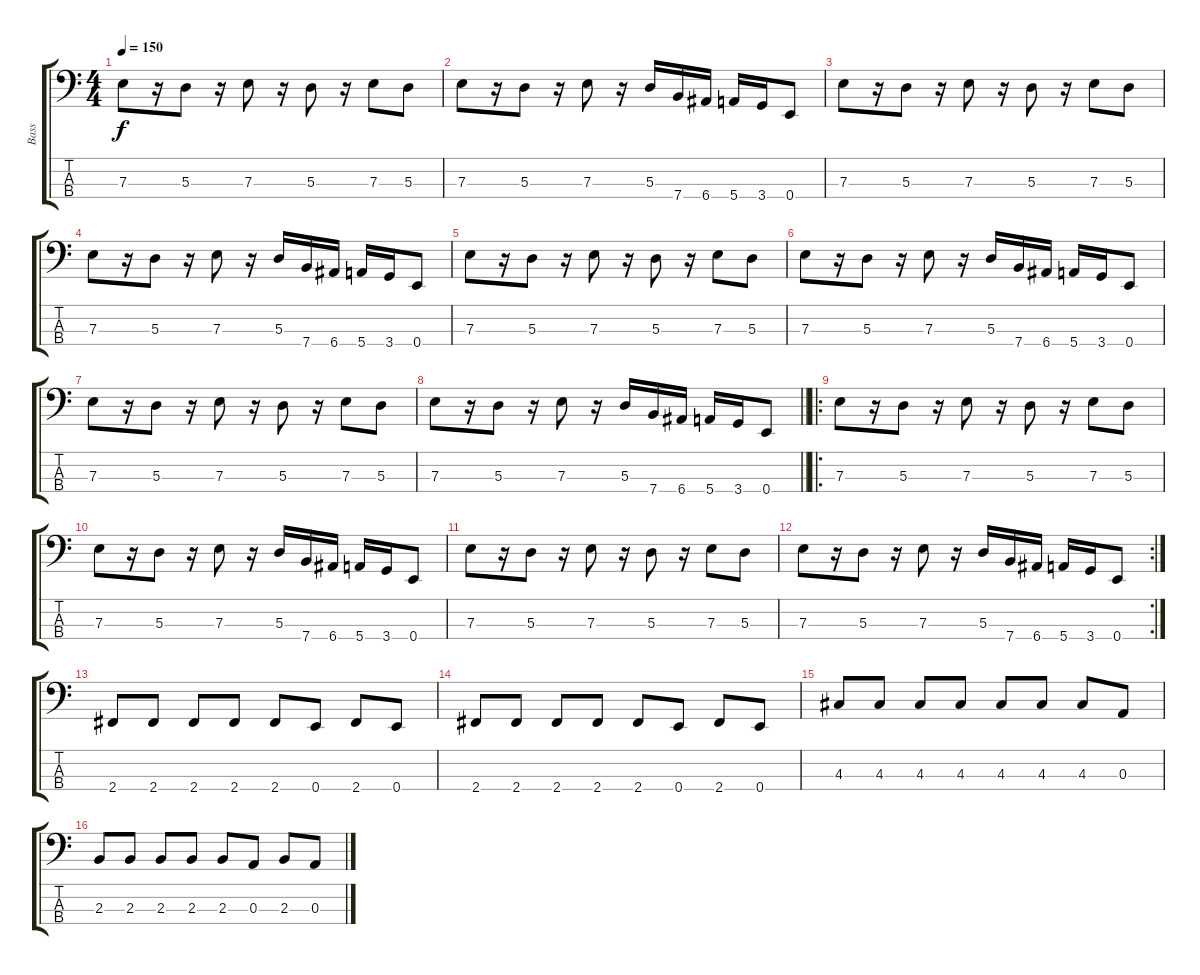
\track ("Bass" "Bass") {instrument electricbasspick}
\staff {score tabs}
\tuning (G2 D2 A1 E1) {hide}
\ts (4 4)
\tempo 150
\clef f4
\ks c
7.3.8{dy f} r.16 5.3.8 r.16 7.3.8 r.16 5.3.8 r.16 7.3.8 5.3.8 |
7.3.8 r.16 5.3.8 r.16 7.3.8 r.16 5.3.16 7.4.16 6.4.16 5.4.16 3.4.16 0.4.8 |
7.3.8 r.16 5.3.8 r.16 7.3.8 r.16 5.3.8 r.16 7.3.8 5.3.8 |
7.3.8 r.16 5.3.8 r.16 7.3.8 r.16 5.3.16 7.4.16 6.4.16 5.4.16 3.4.16 0.4.8 |
7.3.8 r.16 5.3.8 r.16 7.3.8 r.16 5.3.8 r.16 7.3.8 5.3.8 |
7.3.8 r.16 5.3.8 r.16 7.3.8 r.16 5.3.16 7.4.16 6.4.16 5.4.16 3.4.16 0.4.8 |
7.3.8 r.16 5.3.8 r.16 7.3.8 r.16 5.3.8 r.16 7.3.8 5.3.8 |
\barLineRight lightlight
7.3.8 r.16 5.3.8 r.16 7.3.8 r.16 5.3.16 7.4.16 6.4.16 5.4.16 3.4.16 0.4.8 |
\ro
7.3.8 r.16 5.3.8 r.16 7.3.8 r.16 5.3.8 r.16 7.3.8 5.3.8 |
7.3.8 r.16 5.3.8 r.16 7.3.8 r.16 5.3.16 7.4.16 6.4.16 5.4.16 3.4.16 0.4.8 |
7.3.8 r.16 5.3.8 r.16 7.3.8 r.16 5.3.8 r.16 7.3.8 5.3.8 |
\rc 2
7.3.8 r.16 5.3.8 r.16 7.3.8 r.16 5.3.16 7.4.16 6.4.16 5.4.16 3.4.16 0.4.8 |
2.4.8 2.4.8 2.4.8 2.4.8 2.4.8 0.4.8 2.4.8 0.4.8 |
2.4.8 2.4.8 2.4.8 2.4.8 2.4.8 0.4.8 2.4.8 0.4.8 |
4.3.8 4.3.8 4.3.8 4.3.8 4.3.8 4.3.8 4.3.8 0.3.8 |
2.3.8 2.3.8 2.3.8 2.3.8 2.3.8 0.3.8 2.3.8 0.3.8
